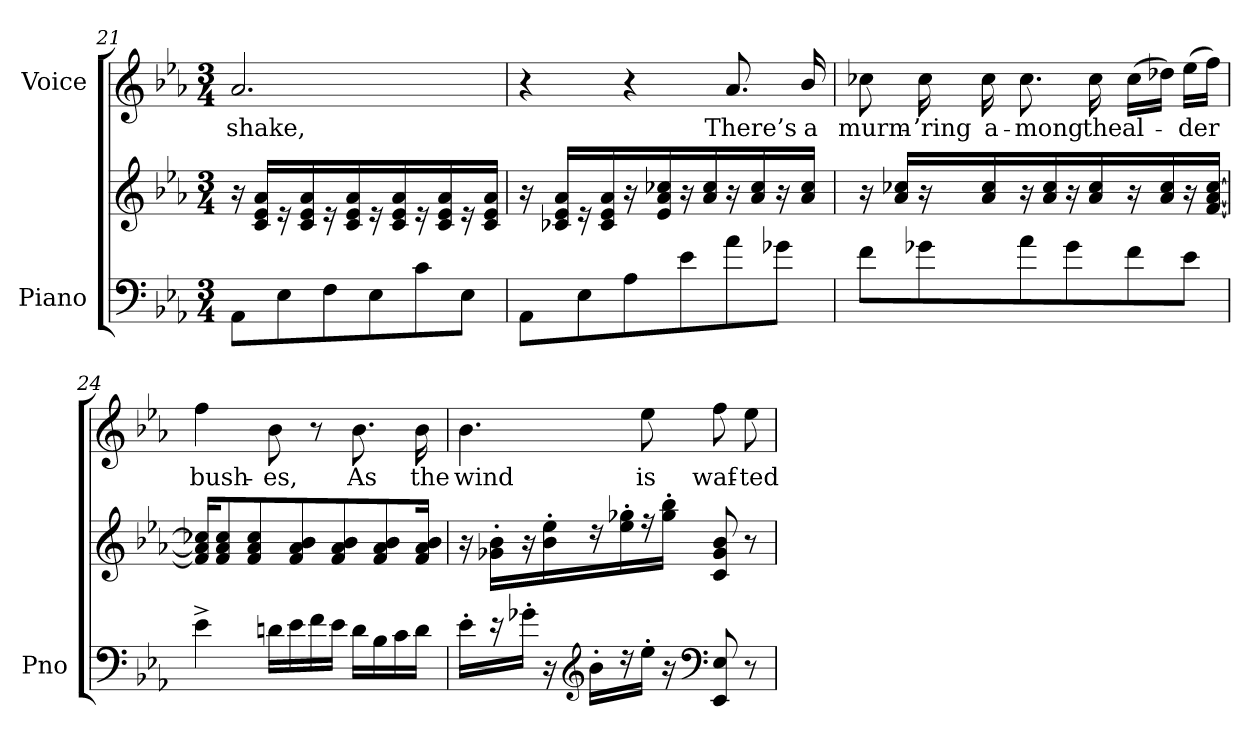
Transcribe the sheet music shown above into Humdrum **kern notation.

**kern	**kern	**kern	**text
*part2	*part2	*part1	*part1
*staff3	*staff2	*staff1	*staff1
*I"Piano	*	*I"Voice	*
*I'Pno	*	*	*
*clefF4	*clefG2	*clefG2	*
*k[b-e-a-]	*k[b-e-a-]	*k[b-e-a-]	*
*M3/4	*M3/4	*M3/4	*
=21	=21	=21	=21
!	!	!	!LO:LY:b
8AA-\L	16r	2.a-/	shake,
.	16c/ 16e-/ 16a-/LL	.	.
8E-\	16r	.	.
.	16c/ 16e-/ 16a-/	.	.
8F\	16r	.	.
.	16c/ 16e-/ 16a-/	.	.
8E-\	16r	.	.
.	16c/ 16e-/ 16a-/	.	.
8c\	16r	.	.
.	16c/ 16e-/ 16a-/	.	.
8E-\J	16r	.	.
.	16c/ 16e-/ 16a-/JJ	.	.
!!LO:LB:g=z
=22	=22	=22	=22
8AA-\L	16r	4r	.
.	16c-X/ 16e-/ 16a-/LL	.	.
8E-\	16r	.	.
.	16c-/ 16e-/ 16a-/	.	.
8A-\	16r	4r	.
.	16e-/ 16a-/ 16cc-X/	.	.
8e-\	16r	.	.
.	16a-/ 16cc-/	.	.
!	!	!	!LO:LY:b
8a-\	16r	8.a-/	There’s
.	16a-/ 16cc-/	.	.
8g-X\J	16r	.	.
!	!	!	!LO:LY:b
.	16a-/ 16cc-/JJ	16b-/	a
=23	=23	=23	=23
!	!	!	!LO:LY:b
8f\L	16r	8cc-X\	murm-
.	16a-/ 16cc-X/LL	.	.
!	!	!	!LO:LY:b
8g-X\	16r	16cc-\	-’ring
!	!	!	!LO:LY:b
.	16a-/ 16cc-/	16cc-\	a-
!	!	!	!LO:LY:b
8a-\	16r	8.cc-\	-mong
.	16a-/ 16cc-/	.	.
8g-\	16r	.	.
!	!	!	!LO:LY:b
.	16a-/ 16cc-/	16cc-\	the
!	!	!	!LO:LY:b
8f\	16r	(16cc-\LL	al-
.	16a-/ 16cc-/	16dd-X\JJ)	.
!	!	!	!LO:LY:b
8e-\J	16r	(16ee-\LL	-der
.	[16f/ [16a-/ [16cc-/JJ	16ff\JJ)	.
!!LO:LB:g=z
=24	=24	=24	=24
!	!	!	!LO:LY:b
4e-^\	16f/] 16a-/] 16cc-X/]KL	4ff\	bush-
.	8f/ 8a-/ 8cc-/	.	.
.	8f/ 8a-/ 8cc-/	.	.
!	!	!	!LO:LY:b
16dn\LL	.	8b-\	-es,
16e-\	8f/ 8a-/ 8b-/	.	.
16f\	.	8r	.
16e-\JJ	8f/ 8a-/ 8b-/	.	.
!	!	!	!LO:LY:b
16d\LL	.	8.b-\	As
16B-\	8f/ 8a-/ 8b-/	.	.
16c\	.	.	.
!	!	!	!LO:LY:b
16d\JJ	16f/ 16a-/ 16b-/Jk	16b-\	the
=25	=25	=25	=25
!	!	!	!LO:LY:b
16e-'\LL	16r	4.b-\	wind
16r	16g-X\' 16b-\'LL	.	.
16g-X'\JJ	16r	.	.
16r	16b-\' 16ee-\'	.	.
*clefG2	*	*	*
16b-'\LL	16r	.	.
16r	16ee-\' 16gg-X\'	.	.
!	!	!	!LO:LY:b
16ee-'\JJ	16r	8ee-\	is
16r	16gg-\' 16bb-\'JJ	.	.
*clefF4	*	*	*
!	!	!	!LO:LY:b
8EE-/ 8E-/	8c/ 8g-/ 8b-/	8ff\	waf-
!	!	!	!LO:LY:b
8r	8r	8ee-\	-ted
=	=	=	=
*-	*-	*-	*-
